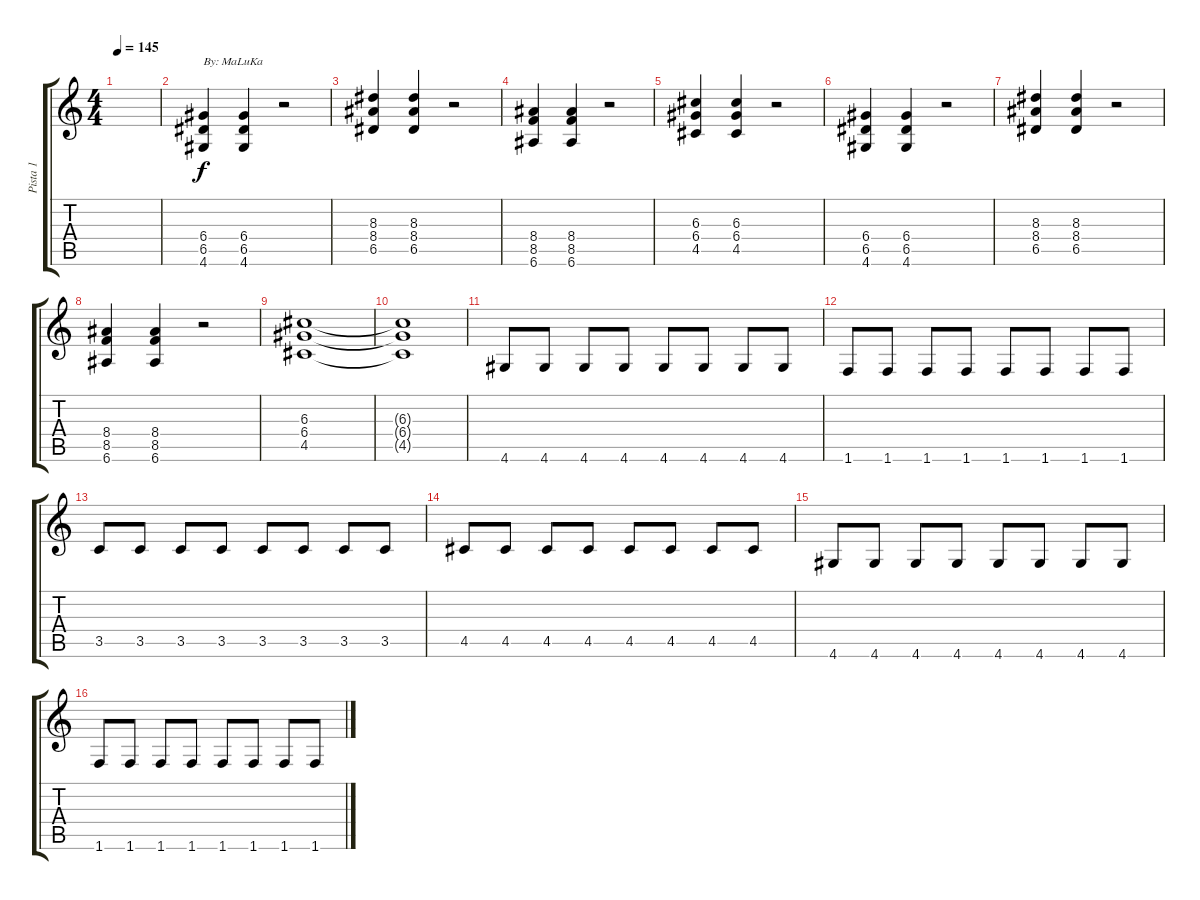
\track ("Pista 1" "Pista 1") {instrument distortionguitar}
\staff {score tabs}
\tuning (E4 B3 G3 D3 A2 E2) {hide}
\ts (4 4)
\tempo 145
\clef g2
\ks c
|
(6.4 6.5 4.6).4{txt "By: MaLuKa"} (6.4 6.5 4.6).4 r.2 |
(8.3 8.4 6.5).4 (8.3 8.4 6.5).4 r.2 |
(8.4 8.5 6.6).4 (8.4 8.5 6.6).4 r.2 |
(6.3 6.4 4.5).4 (6.3 6.4 4.5).4 r.2 |
(6.4 6.5 4.6).4 (6.4 6.5 4.6).4 r.2 |
(8.3 8.4 6.5).4 (8.3 8.4 6.5).4 r.2 |
(8.4 8.5 6.6).4 (8.4 8.5 6.6).4 r.2 |
(6.3 6.4 4.5).1 |
(6.3{t} 6.4{t} 4.5{t}).1{volume 7} |
4.6.8{volume 13} 4.6.8 4.6.8 4.6.8 4.6.8 4.6.8 4.6.8 4.6.8 |
1.6.8 1.6.8 1.6.8 1.6.8 1.6.8 1.6.8 1.6.8 1.6.8 |
3.5.8 3.5.8 3.5.8 3.5.8 3.5.8 3.5.8 3.5.8 3.5.8 |
4.5.8 4.5.8 4.5.8 4.5.8 4.5.8 4.5.8 4.5.8 4.5.8 |
4.6.8 4.6.8 4.6.8 4.6.8 4.6.8 4.6.8 4.6.8 4.6.8 |
1.6.8 1.6.8 1.6.8 1.6.8 1.6.8 1.6.8 1.6.8 1.6.8
